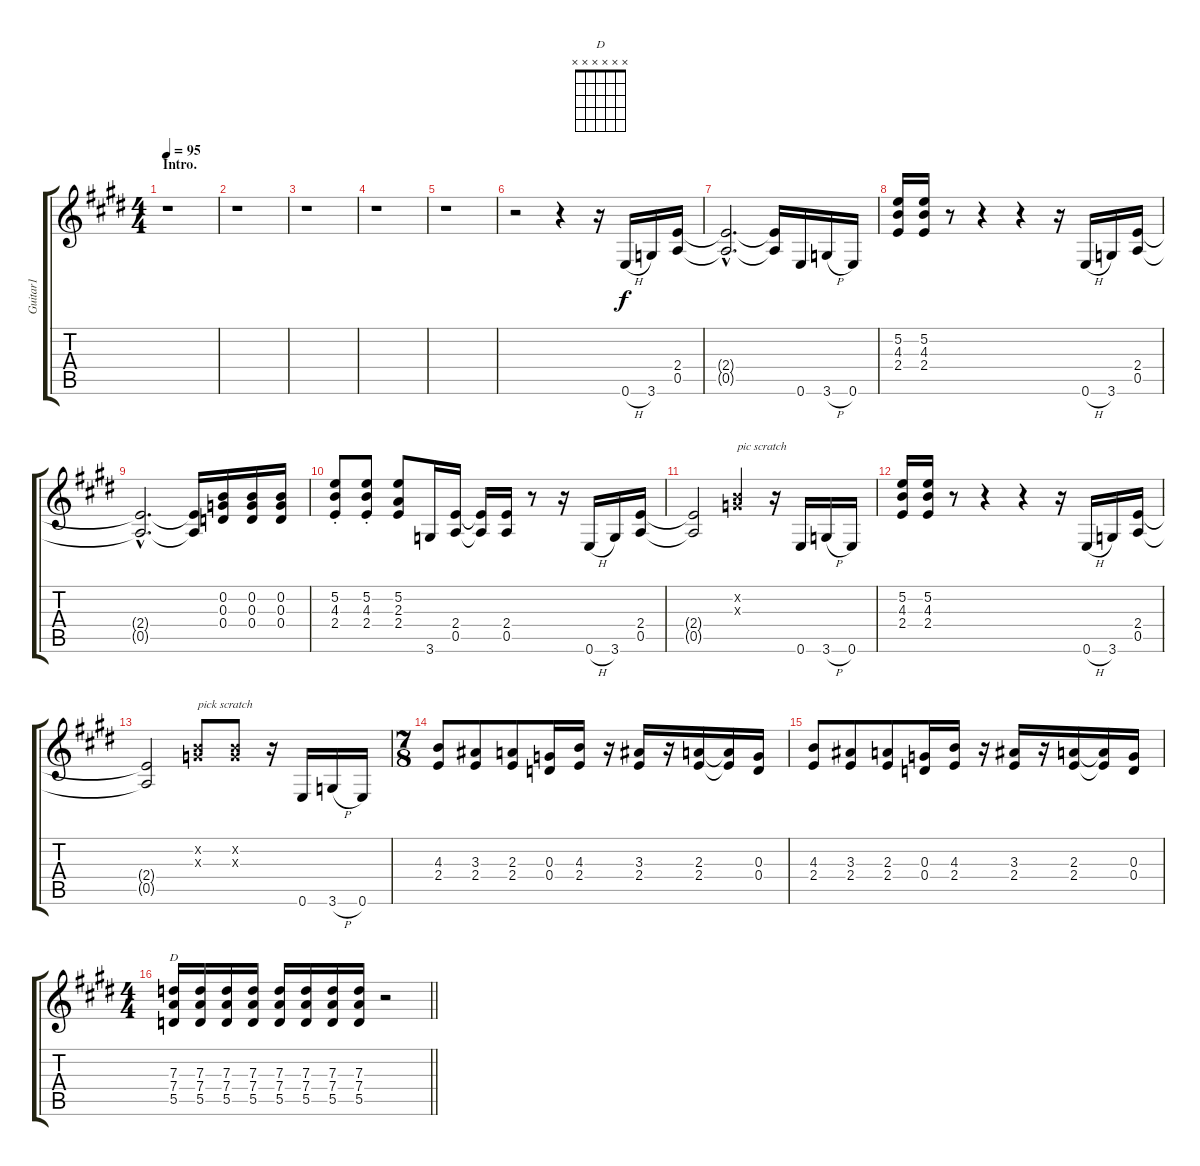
\track ("Guitar1" "Guitar1") {instrument distortionguitar}
\staff {score tabs}
\tuning (E4 B3 G3 D3 A2 E2) {hide}
\chord ("D" x x x x x x)
\ts (4 4)
\section ("" "Intro.")
\tempo 95
\clef g2
\ks e
r.1{dy f instrument distortionguitar} |
r.1 |
r.1 |
r.1 |
r.1 |
r.2 r.4 r.16 0.6{h}.16 3.6.16 (2.4 0.5).16 |
(2.4{hac t} 0.5{hac t}).2{d} (2.4{t} 0.5{t}).16 0.6.16 3.6{h}.16 0.6.16 |
(5.2 4.3 2.4).16 (5.2 4.3 2.4).16 r.8 r.4 r.4 r.16 0.6{h}.16 3.6.16 (2.4 0.5).16 |
(2.4{hac t} 0.5{hac t}).2{d} (2.4{t} 0.5{t}).16 (0.2 0.3 0.4).16 (0.2 0.3 0.4).16 (0.2 0.3 0.4).16 |
(5.2{st} 4.3{st} 2.4{st}).8 (5.2{st} 4.3{st} 2.4{st}).8 (5.2 2.3 2.4).8 3.6.16 (2.4 0.5).16 (2.4{t} 0.5{t}).16 (2.4 0.5).16 r.8 r.16 0.6{h}.16 3.6.16 (2.4 0.5).16 |
(2.4{t} 0.5{t}).2 (0.2{x} 0.3{x}).4{txt "pic scratch"} r.16 0.6.16 3.6{h}.16 0.6.16 |
(5.2 4.3 2.4).16 (5.2 4.3 2.4).16 r.8 r.4 r.4 r.16 0.6{h}.16 3.6.16 (2.4 0.5).16 |
(2.4{t} 0.5{t}).2 (0.2{x} 0.3{x}).8{txt "pick scratch"} (0.2{x} 0.3{x}).8 r.16 0.6.16 3.6{h}.16 0.6.16 |
\ts (7 8)
(4.3 2.4).8 (3.3 2.4).8 (2.3 2.4).8 (0.3 0.4).16 (4.3 2.4).16 r.16 (3.3 2.4).16 r.16 (2.3 2.4).16 (2.3{t} 2.4{t}).16 (0.3 0.4).16 |
(4.3 2.4).8 (3.3 2.4).8 (2.3 2.4).8 (0.3 0.4).16 (4.3 2.4).16 r.16 (3.3 2.4).16 r.16 (2.3 2.4).16 (2.3{t} 2.4{t}).16 (0.3 0.4).16 |
\ts (4 4)
\barLineRight lightlight
(7.3 7.4 5.5).16{ch "D"} (7.3 7.4 5.5).16 (7.3 7.4 5.5).16 (7.3 7.4 5.5).16 (7.3 7.4 5.5).16 (7.3 7.4 5.5).16 (7.3 7.4 5.5).16 (7.3 7.4 5.5).16 r.2
